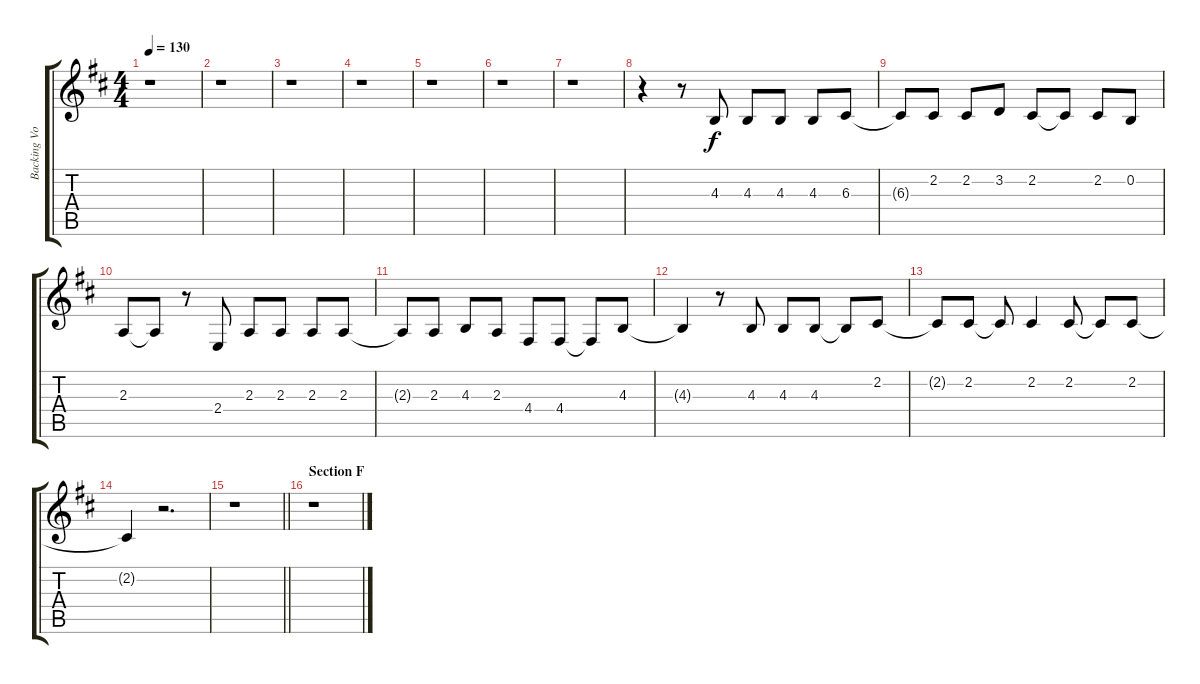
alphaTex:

\track ("Backing Vocals" "Backing Vo") {instrument tenorsax}
\staff {score tabs}
\tuning (E4 B3 G3 D3 A2 E2) {hide}
\ts (4 4)
\tempo 130
\clef g2
\ks d
r.1{dy f} |
r.1 |
r.1 |
r.1 |
r.1 |
r.1 |
r.1 |
r.4 r.8 4.3.8 4.3.8 4.3.8 4.3.8 6.3.8 |
6.3{t}.8 2.2.8 2.2.8 3.2.8 2.2.8 2.2{t}.8 2.2.8 0.2.8 |
2.3.8 2.3{t}.8 r.8 2.4.8 2.3.8 2.3.8 2.3.8 2.3.8 |
2.3{t}.8 2.3.8 4.3.8 2.3.8 4.4.8 4.4.8 4.4{t}.8 4.3.8 |
4.3{t}.4 r.8 4.3.8 4.3.8 4.3.8 4.3{t}.8 2.2.8 |
2.2{t}.8 2.2.8 2.2{t}.8 2.2.4 2.2.8 2.2{t}.8 2.2.8 |
2.2{t}.4 r.2{d} |
\barLineRight lightlight
r.1 |
\section ("" "Section F")
r.1
